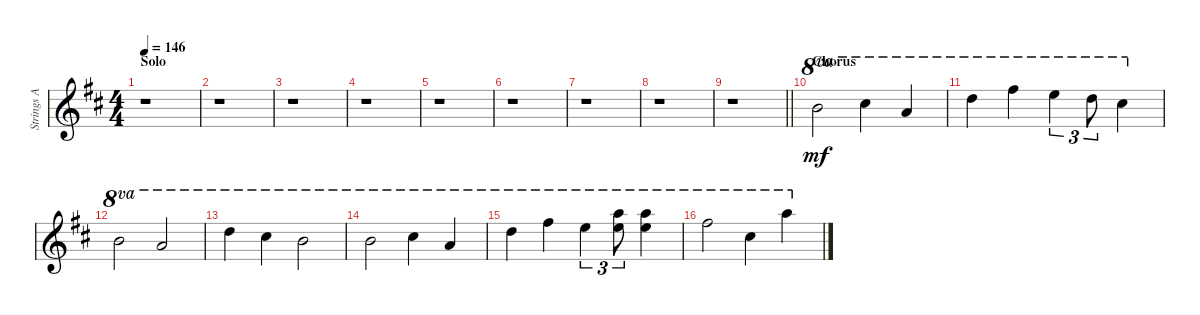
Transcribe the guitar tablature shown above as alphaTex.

\track ("Strings A" "Strings A") {instrument stringensemble1}
\staff {score}
\tuning (E4 B3 G3 D3 A2 E2) {hide}
\ts (4 4)
\section ("" "Solo")
\tempo 146
\clef g2
\ks bminor
r.1{dy mf} |
r.1 |
r.1 |
r.1 |
r.1 |
r.1 |
r.1 |
r.1 |
\barLineRight lightlight
r.1 |
\section ("" "Chorus")
19.1.2{ot 8va} 21.1.4{ot 8va} 17.1.4{ot 8va} |
22.1.4{ot 8va} 26.1.4{ot 8va} 24.1.4{tu (3 2) ot 8va} 22.1.8{tu (3 2) ot 8va} 21.1.4{ot 8va} |
19.1.2{ot 8va} 17.1.2{ot 8va} |
22.1.4{ot 8va} 21.1.4{ot 8va} 19.1.2{ot 8va} |
19.1.2{ot 8va} 21.1.4{ot 8va} 17.1.4{ot 8va} |
22.1.4{ot 8va} 26.1.4{ot 8va} 24.1.4{tu (3 2) ot 8va} (29.1 29.2).8{tu (3 2) ot 8va} (29.1 29.2).4{ot 8va} |
26.1.2{ot 8va} 21.1.4{ot 8va} 29.1.4{ot 8va}
